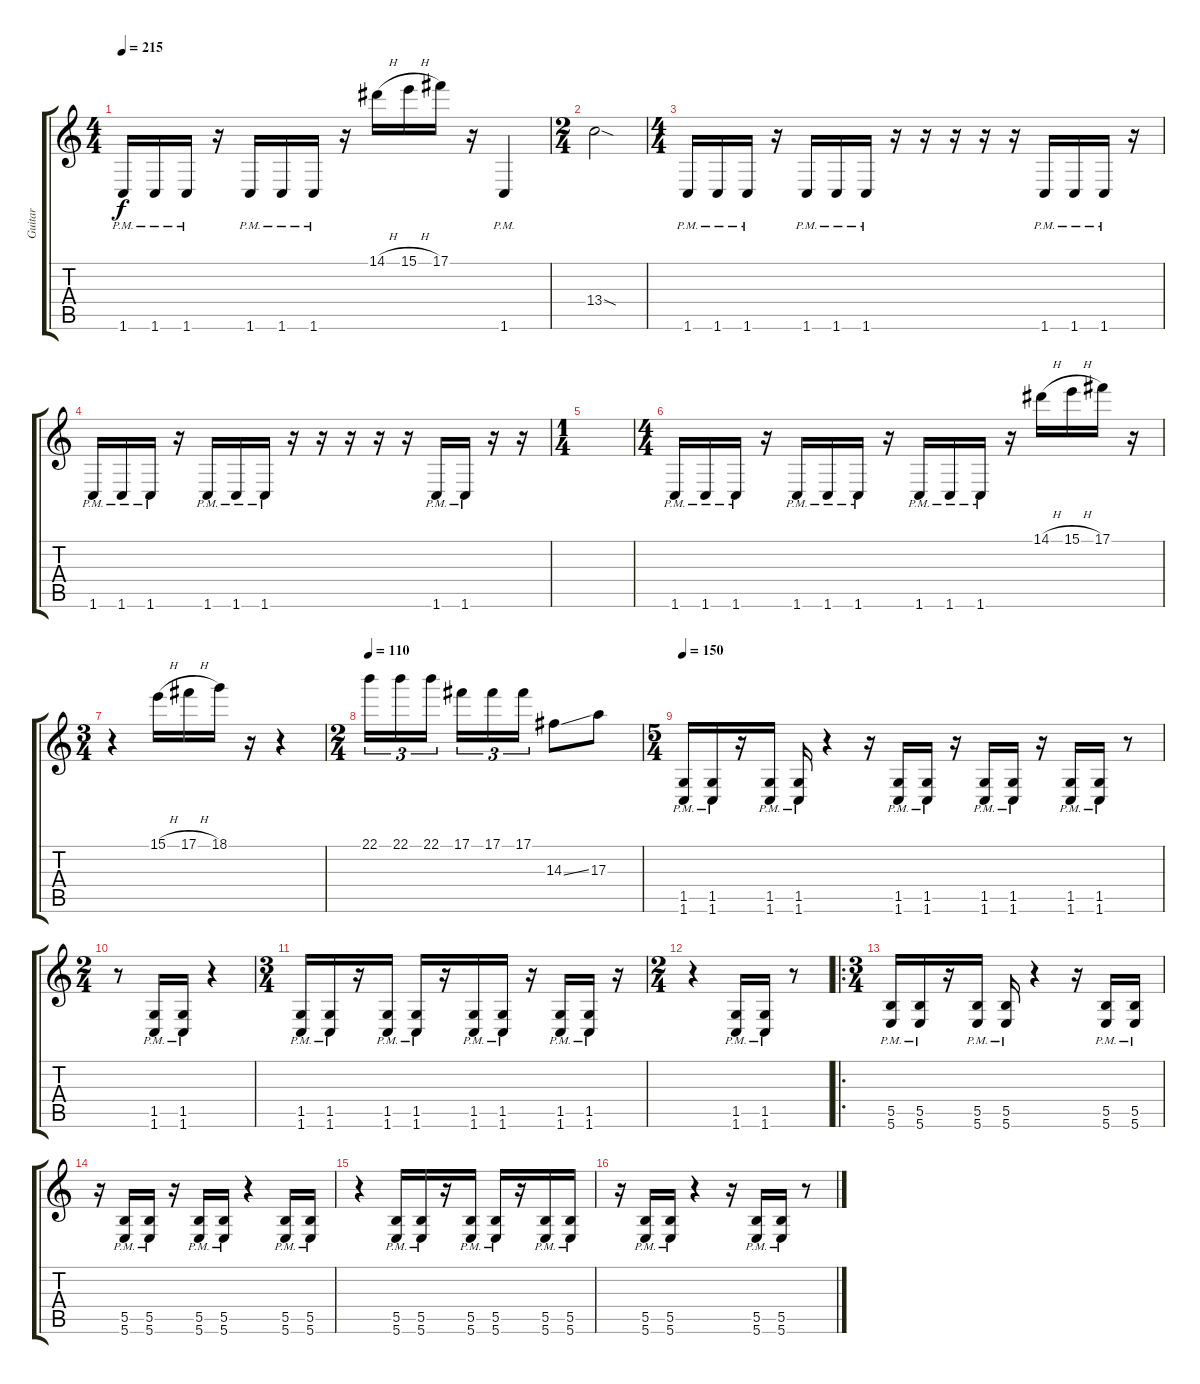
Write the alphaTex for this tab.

\track ("Guitar" "Guitar") {instrument distortionguitar}
\staff {score tabs}
\tuning (Db4 Ab3 E3 B2 Gb2 B1) {hide}
\ts (4 4)
\tempo 215
\clef g2
\ks c
1.6{pm}.16{dy f} 1.6{pm}.16 1.6{pm}.16 r.16 1.6{pm}.16 1.6{pm}.16 1.6{pm}.16 r.16 14.1{h}.16 15.1{h}.16 17.1.16 r.16 1.6{pm}.4 |
\ts (2 4)
13.4{sod}.2 |
\ts (4 4)
1.6{pm}.16 1.6{pm}.16 1.6{pm}.16 r.16 1.6{pm}.16 1.6{pm}.16 1.6{pm}.16 r.16 r.16 r.16 r.16 r.16 1.6{pm}.16 1.6{pm}.16 1.6{pm}.16 r.16 |
1.6{pm}.16 1.6{pm}.16 1.6{pm}.16 r.16 1.6{pm}.16 1.6{pm}.16 1.6{pm}.16 r.16 r.16 r.16 r.16 r.16 1.6{pm}.16 1.6{pm}.16 r.16 r.16 |
\ts (1 4)
|
\ts (4 4)
1.6{pm}.16 1.6{pm}.16 1.6{pm}.16 r.16 1.6{pm}.16 1.6{pm}.16 1.6{pm}.16 r.16 1.6{pm}.16 1.6{pm}.16 1.6{pm}.16 r.16 14.1{h}.16 15.1{h}.16 17.1.16 r.16 |
\ts (3 4)
r.4 15.1{h}.16 17.1{h}.16 18.1.16 r.16 r.4 |
\ts (2 4)
\tempo 110
22.1.16{tu (3 2)} 22.1.16{tu (3 2)} 22.1.16{tu (3 2) beam splitsecondary} 17.1.16{tu (3 2)} 17.1.16{tu (3 2)} 17.1.16{tu (3 2)} 14.3{ss}.8 17.3.8 |
\ts (5 4)
\tempo 150
(1.5{pm} 1.6{pm}).16 (1.5{pm} 1.6{pm}).16 r.16 (1.5{pm} 1.6{pm}).16 (1.5{pm} 1.6{pm}).16 r.4 r.16 (1.5{pm} 1.6{pm}).16 (1.5{pm} 1.6{pm}).16 r.16 (1.5{pm} 1.6{pm}).16 (1.5{pm} 1.6{pm}).16 r.16 (1.5{pm} 1.6{pm}).16 (1.5{pm} 1.6{pm}).16 r.8 |
\ts (2 4)
r.8 (1.5{pm} 1.6{pm}).16 (1.5{pm} 1.6{pm}).16 r.4 |
\ts (3 4)
(1.5{pm} 1.6{pm}).16 (1.5{pm} 1.6{pm}).16 r.16 (1.5{pm} 1.6{pm}).16 (1.5{pm} 1.6{pm}).16 r.16 (1.5{pm} 1.6{pm}).16 (1.5{pm} 1.6{pm}).16 r.16 (1.5{pm} 1.6{pm}).16 (1.5{pm} 1.6{pm}).16 r.16 |
\ts (2 4)
r.4 (1.5{pm} 1.6{pm}).16 (1.5{pm} 1.6{pm}).16 r.8 |
\ro
\ts (3 4)
(5.5{pm} 5.6{pm}).16 (5.5{pm} 5.6{pm}).16 r.16 (5.5{pm} 5.6{pm}).16 (5.5{pm} 5.6{pm}).16 r.4 r.16 (5.5{pm} 5.6{pm}).16 (5.5{pm} 5.6{pm}).16 |
r.16 (5.5{pm} 5.6{pm}).16 (5.5{pm} 5.6{pm}).16 r.16 (5.5{pm} 5.6{pm}).16 (5.5{pm} 5.6{pm}).16 r.4 (5.5{pm} 5.6{pm}).16 (5.5{pm} 5.6{pm}).16 |
r.4 (5.5{pm} 5.6{pm}).16 (5.5{pm} 5.6{pm}).16 r.16 (5.5{pm} 5.6{pm}).16 (5.5{pm} 5.6{pm}).16 r.16 (5.5{pm} 5.6{pm}).16 (5.5{pm} 5.6{pm}).16 |
r.16 (5.5{pm} 5.6{pm}).16 (5.5{pm} 5.6{pm}).16 r.4 r.16 (5.5{pm} 5.6{pm}).16 (5.5{pm} 5.6{pm}).16 r.8
